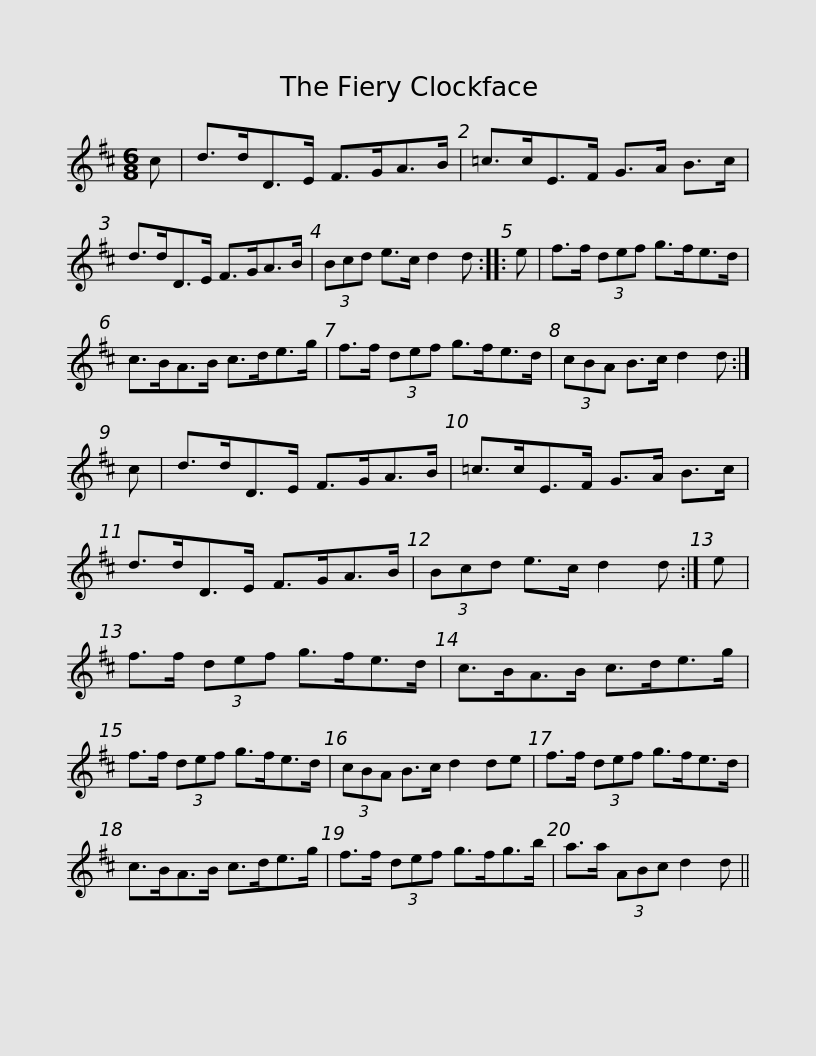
X:1
L:1/8
M:6/8
I:linebreak $
K:D
V:1 treble
V:1
 c | d>dD>E F>GA>B | =c>cE>F G>A B>c | d>dD>E F>GA>B | (3Bcd e>c d2 d :: %5
 e |$ f>f (3def g>fe>d | c>BA>B c>de>g | f>f (3def g>fe>d | (3cBA B>c d2 d :| %10
 c |$ d>dD>E F>GA>B | =c>cE>F G>A B>c | d>dD>E F>GA>B | (3Bcd e>c d2 d :| %15
 e |$ f>f (3def g>fe>d | c>BA>B c>de>g | f>f (3def g>fe>d | (3cBA B>c d2 de |$ %20
 f>f (3def g>fe>d | c>BA>B c>de>g | f>f (3def g>fg>b | a>a (3ABc d2 d || %24
